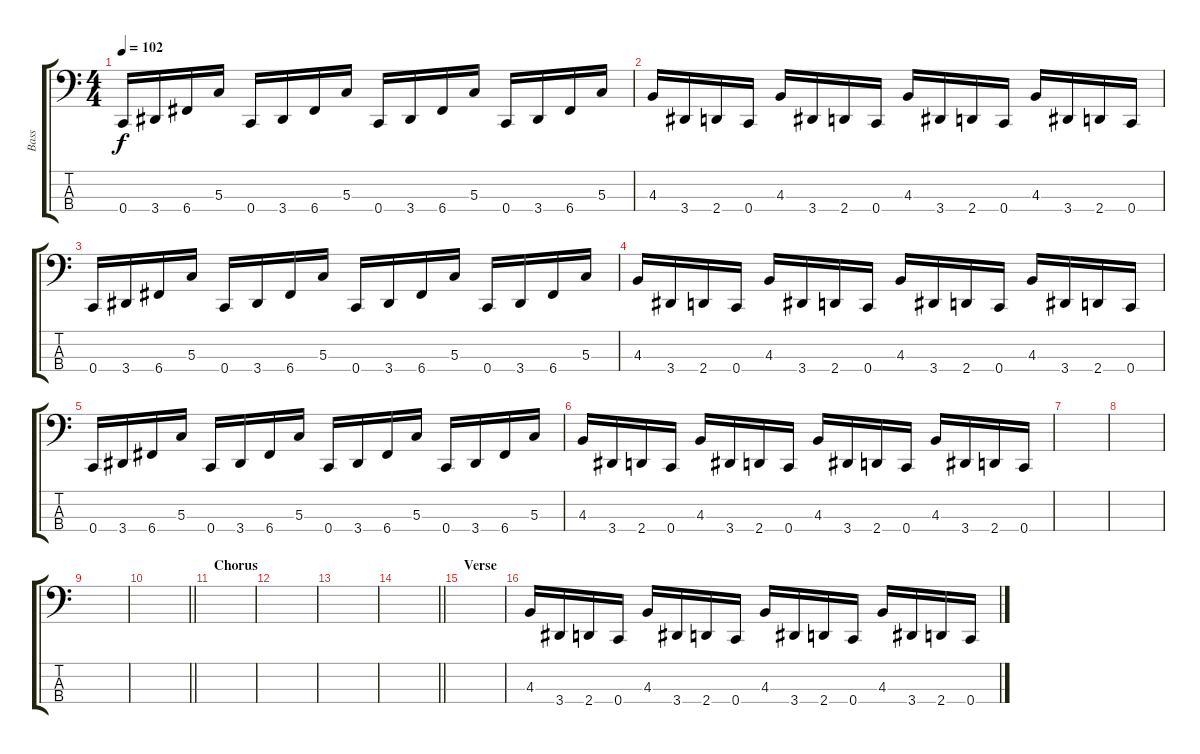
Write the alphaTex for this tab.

\track ("Bass" "Bass") {instrument electricbassfinger}
\staff {score tabs}
\tuning (F2 C2 G1 C1) {hide}
\ts (4 4)
\tempo 102
\clef f4
\ks c
0.4.16{dy f} 3.4.16 6.4.16 5.3.16 0.4.16 3.4.16 6.4.16 5.3.16 0.4.16 3.4.16 6.4.16 5.3.16 0.4.16 3.4.16 6.4.16 5.3.16 |
4.3.16 3.4.16 2.4.16 0.4.16 4.3.16 3.4.16 2.4.16 0.4.16 4.3.16 3.4.16 2.4.16 0.4.16 4.3.16 3.4.16 2.4.16 0.4.16 |
0.4.16 3.4.16 6.4.16 5.3.16 0.4.16 3.4.16 6.4.16 5.3.16 0.4.16 3.4.16 6.4.16 5.3.16 0.4.16 3.4.16 6.4.16 5.3.16 |
4.3.16 3.4.16 2.4.16 0.4.16 4.3.16 3.4.16 2.4.16 0.4.16 4.3.16 3.4.16 2.4.16 0.4.16 4.3.16 3.4.16 2.4.16 0.4.16 |
0.4.16 3.4.16 6.4.16 5.3.16 0.4.16 3.4.16 6.4.16 5.3.16 0.4.16 3.4.16 6.4.16 5.3.16 0.4.16 3.4.16 6.4.16 5.3.16 |
4.3.16 3.4.16 2.4.16 0.4.16 4.3.16 3.4.16 2.4.16 0.4.16 4.3.16 3.4.16 2.4.16 0.4.16 4.3.16 3.4.16 2.4.16 0.4.16 |
|
|
|
\barLineRight lightlight
|
\section ("" "Chorus")
|
|
|
\barLineRight lightlight
|
\section ("" "Verse")
|
4.3.16 3.4.16 2.4.16 0.4.16 4.3.16 3.4.16 2.4.16 0.4.16 4.3.16 3.4.16 2.4.16 0.4.16 4.3.16 3.4.16 2.4.16 0.4.16
